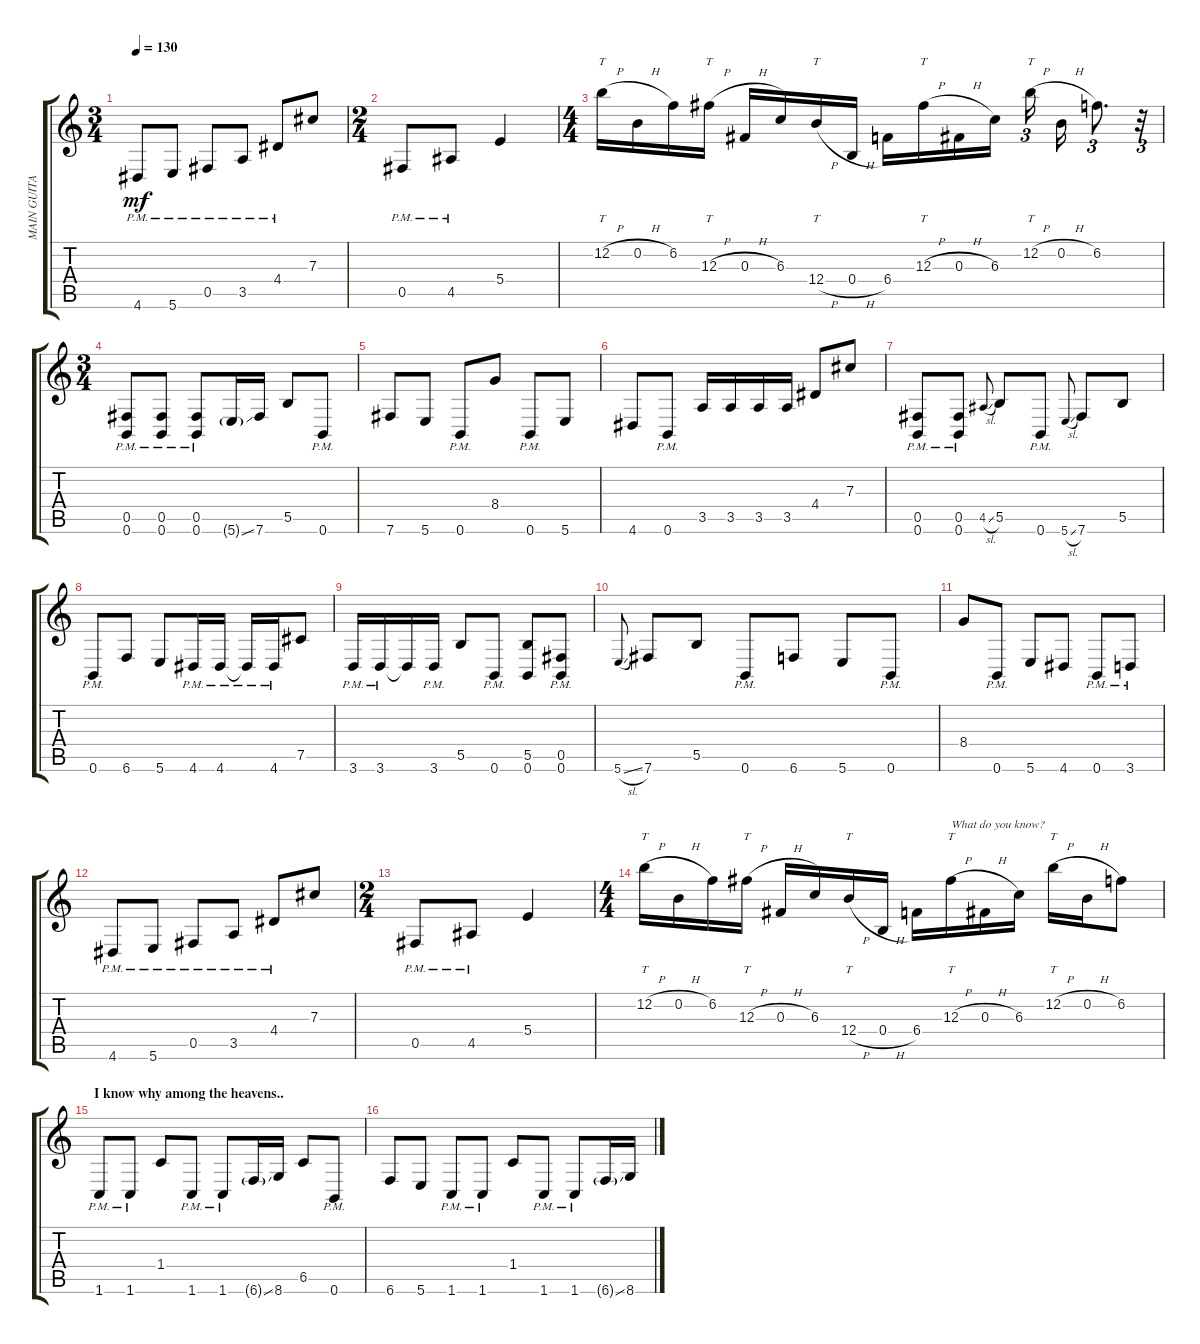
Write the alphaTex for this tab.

\track ("MAIN GUITAR" "MAIN GUITA") {instrument distortionguitar}
\staff {score tabs}
\tuning (Eb4 B3 Gb3 B2 Gb2 B1) {hide}
\ts (3 4)
\tempo 130
\clef g2
\ks c
4.6{pm}.8{dy mf} 5.6{pm}.8 0.5{pm}.8 3.5{pm}.8 4.4{pm}.8 7.3.8 |
\ts (2 4)
0.5{pm}.8 4.5{pm}.8 5.4.4 |
\ts (4 4)
12.2{h}.16{tt} 0.2{h}.16 6.2.16 12.3{h}.16{tt} 0.3{h}.16 6.3.16 12.4{h}.16{tt} 0.4{h}.16 6.4.16 12.3{h}.16{tt} 0.3{h}.16 6.3.16 12.2{h}.16{tt tu (3 2) beam splitsecondary} 0.2{h}.16 6.2.8{d tu (3 2)} r.32{tu (3 2)} |
\ts (3 4)
(0.5{pm} 0.6{pm}).8 (0.5{pm} 0.6{pm}).8 (0.5{pm} 0.6{pm}).8 5.6{ss g}.16 7.6.16 5.5.8 0.6{pm}.8 |
7.6.8 5.6.8 0.6{pm}.8 8.4.8 0.6{pm}.8 5.6.8 |
4.6.8 0.6{pm}.8 3.5.16 3.5.16 3.5.16 3.5.16 4.4.8 7.3.8 |
(0.5{pm} 0.6{pm}).8 (0.5{pm} 0.6{pm}).8 4.5{sl}.8{gr onbeat} 5.5.8 0.6{pm}.8 5.6{sl}.8{gr onbeat} 7.6.8 5.5.8 |
0.6{pm}.8 6.6.8 5.6.8 4.6{pm}.16 4.6{pm}.16 4.6{pm t}.16 4.6{pm}.16 7.5.8 |
3.6{pm}.16 3.6{pm}.16 3.6{t}.16 3.6{pm}.16 5.5.8 0.6{pm}.8 (5.5 0.6).8 (0.5{pm} 0.6{pm}).8 |
5.6{sl}.8{gr onbeat} 7.6.8 5.5.8 0.6{pm}.8 6.6.8 5.6.8 0.6{pm}.8 |
8.4.8 0.6{pm}.8 5.6.8 4.6.8 0.6{pm}.8 3.6{pm}.8 |
4.6{pm}.8 5.6{pm}.8 0.5{pm}.8 3.5{pm}.8 4.4{pm}.8 7.3.8 |
\ts (2 4)
0.5{pm}.8 4.5{pm}.8 5.4.4 |
\ts (4 4)
12.2{h}.16{tt} 0.2{h}.16 6.2.16 12.3{h}.16{tt} 0.3{h}.16 6.3.16 12.4{h}.16{tt} 0.4{h}.16 6.4.16 12.3{h}.16{tt txt "What do you know?"} 0.3{h}.16 6.3.16 12.2{h}.16{tt} 0.2{h}.16 6.2.8 |
\section ("" "I know why among the heavens..")
1.6{pm}.8 1.6{pm}.8 1.4.8 1.6{pm}.8 1.6{pm}.8 6.6{ss g}.16 8.6.16 6.5.8 0.6{pm}.8 |
6.6.8 5.6.8 1.6{pm}.8 1.6{pm}.8 1.4.8 1.6{pm}.8 1.6{pm}.8 6.6{ss g}.16 8.6.16
